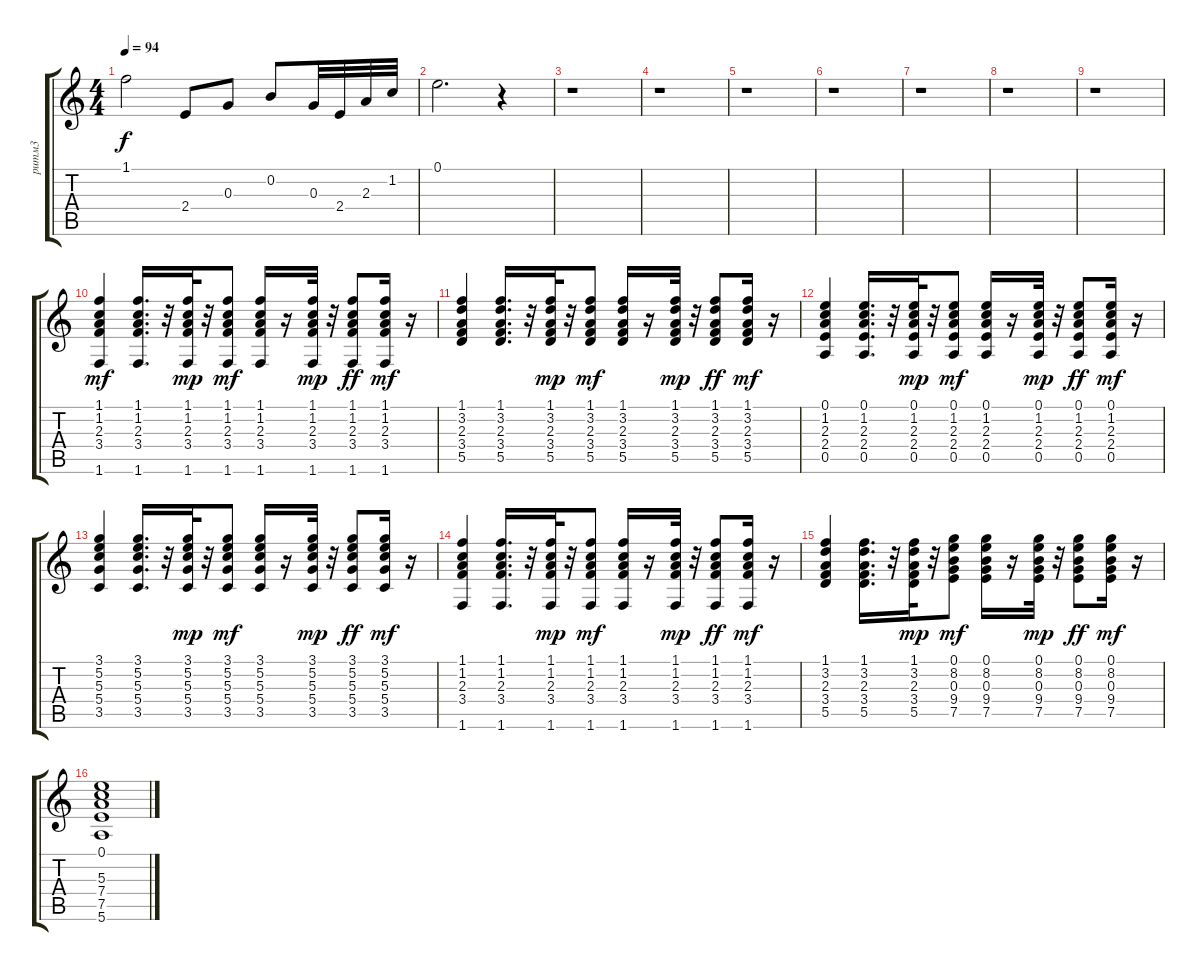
\track ("ритм3" "ритм3") {instrument acousticguitarsteel}
\staff {score tabs}
\tuning (E4 B3 G3 D3 A2 E2) {hide}
\ts (4 4)
\tempo 94
\clef g2
\ks c
1.1.2{dy f} 2.4.8 0.3.8 0.2.8 0.3.32 2.4.32 2.3.32 1.2.32 |
0.1.2{d} r.4 |
r.1 |
r.1 |
r.1 |
r.1 |
r.1 |
r.1 |
r.1 |
(1.1 1.2 2.3 3.4 1.6).4{dy mf} (1.1 1.2 2.3 3.4 1.6).16{d} r.32 (1.1 1.2 2.3 3.4 1.6).32{dy mp} r.32 (1.1 1.2 2.3 3.4 1.6).8{dy mf} (1.1 1.2 2.3 3.4 1.6).16 r.16 (1.1 1.2 2.3 3.4 1.6).32{dy mp} r.32 (1.1 1.2 2.3 3.4 1.6).8{dy ff} (1.1 1.2 2.3 3.4 1.6).16{dy mf} r.16 |
(1.1 3.2 2.3 3.4 5.5).4 (1.1 3.2 2.3 3.4 5.5).16{d} r.32 (1.1 3.2 2.3 3.4 5.5).32{dy mp} r.32 (1.1 3.2 2.3 3.4 5.5).8{dy mf} (1.1 3.2 2.3 3.4 5.5).16 r.16 (1.1 3.2 2.3 3.4 5.5).32{dy mp} r.32 (1.1 3.2 2.3 3.4 5.5).8{dy ff} (1.1 3.2 2.3 3.4 5.5).16{dy mf} r.16 |
(0.1 1.2 2.3 2.4 0.5).4 (0.1 1.2 2.3 2.4 0.5).16{d} r.32 (0.1 1.2 2.3 2.4 0.5).32{dy mp} r.32 (0.1 1.2 2.3 2.4 0.5).8{dy mf} (0.1 1.2 2.3 2.4 0.5).16 r.16 (0.1 1.2 2.3 2.4 0.5).32{dy mp} r.32 (0.1 1.2 2.3 2.4 0.5).8{dy ff} (0.1 1.2 2.3 2.4 0.5).16{dy mf} r.16 |
(3.1 5.2 5.3 5.4 3.5).4 (3.1 5.2 5.3 5.4 3.5).16{d} r.32 (3.1 5.2 5.3 5.4 3.5).32{dy mp} r.32 (3.1 5.2 5.3 5.4 3.5).8{dy mf} (3.1 5.2 5.3 5.4 3.5).16 r.16 (3.1 5.2 5.3 5.4 3.5).32{dy mp} r.32 (3.1 5.2 5.3 5.4 3.5).8{dy ff} (3.1 5.2 5.3 5.4 3.5).16{dy mf} r.16 |
(1.1 1.2 2.3 3.4 1.6).4 (1.1 1.2 2.3 3.4 1.6).16{d} r.32 (1.1 1.2 2.3 3.4 1.6).32{dy mp} r.32 (1.1 1.2 2.3 3.4 1.6).8{dy mf} (1.1 1.2 2.3 3.4 1.6).16 r.16 (1.1 1.2 2.3 3.4 1.6).32{dy mp} r.32 (1.1 1.2 2.3 3.4 1.6).8{dy ff} (1.1 1.2 2.3 3.4 1.6).16{dy mf} r.16 |
(1.1 3.2 2.3 3.4 5.5).4 (1.1 3.2 2.3 3.4 5.5).16{d} r.32 (1.1 3.2 2.3 3.4 5.5).32{dy mp} r.32 (0.1 8.2 0.3 9.4 7.5).8{dy mf} (0.1 8.2 0.3 9.4 7.5).16 r.16 (0.1 8.2 0.3 9.4 7.5).32{dy mp} r.32 (0.1 8.2 0.3 9.4 7.5).8{dy ff} (0.1 8.2 0.3 9.4 7.5).16{dy mf} r.16 |
(0.1 5.3 7.4 7.5 5.6).1
